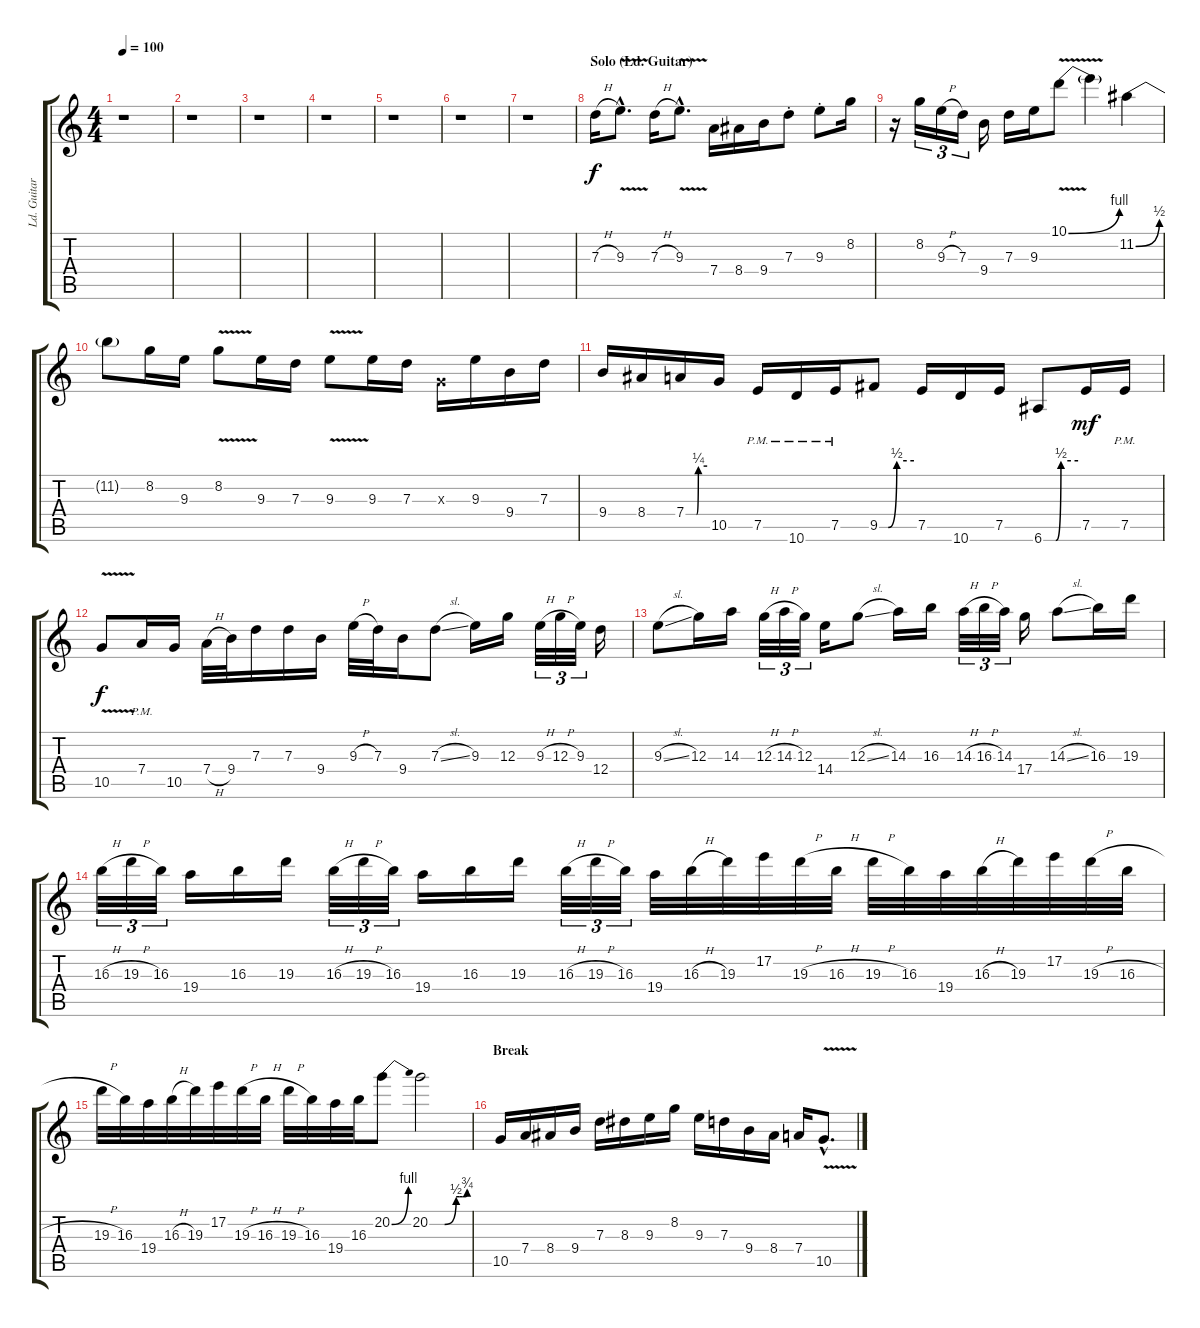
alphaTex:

\track ("Ld. Guitar" "Ld. Guitar") {instrument distortionguitar}
\staff {score tabs}
\tuning (E4 B3 G3 D3 A2 E2) {hide}
\ts (4 4)
\tempo 100
\clef g2
\ks c
r.1{dy f} |
r.1 |
r.1 |
r.1 |
r.1 |
r.1 |
r.1 |
\section ("" "Solo (Ld. Guitar)")
7.3{h}.16 9.3{v hac}.8{d} 7.3{h}.16 9.3{v hac}.8{d} 7.4.16 8.4.16 9.4.16 7.3{st}.8 9.3{st}.8 8.2.16 |
r.16 8.2.16{tu (3 2)} 9.3{h}.16{tu (3 2)} 7.3.16{tu (3 2)} 9.4.16 7.3.16 9.3.16 10.1{be (bend 0 0 60 4) v}.8 10.1{t}.4 11.2{be (bend 0 0 60 2)}.4 |
11.2{t}.8 8.2.16 9.3.16 8.2{v}.8 9.3.16 7.3.16 9.3{v}.8 9.3.16 7.3.16 0.3{x}.16 9.3.16 9.4.16 7.3.16 |
9.4.16 8.4.16 7.4{be (custom 0 0 30 0 35 1 60 1)}.16 10.5.16 7.5{pm}.16 10.6{pm}.16 7.5{pm}.16 9.5{be (custom 0 0 15 0 30 2 60 2)}.8 7.5.16 10.6.16 7.5.16 6.6{be (custom 0 0 21 0 30 2 60 2)}.8 7.5.16{dy mf} 7.5{pm}.16 |
10.5{v}.8{dy f} 7.4{pm}.16 10.5.16 7.4{h}.32 9.4.32 7.3.16 7.3.16 9.4.16 9.3{h}.32 7.3.32 9.4.16 7.3{sl}.8 9.3.16 12.3.16 9.3{h}.32{tu (3 2)} 12.3{h}.32{tu (3 2)} 9.3.32{tu (3 2)} 12.4.16 |
9.3{sl}.8 12.3.16 14.3.16 12.3{h}.32{tu (3 2)} 14.3{h}.32{tu (3 2)} 12.3.32{tu (3 2)} 14.4.16 12.3{sl}.8 14.3.16 16.3.16 14.3{h}.32{tu (3 2)} 16.3{h}.32{tu (3 2)} 14.3.32{tu (3 2)} 17.4.16 14.3{sl}.8 16.3.16 19.3.16 |
16.3{h}.32{tu (3 2)} 19.3{h}.32{tu (3 2)} 16.3.32{tu (3 2)} 19.4.16 16.3.16 19.3.16 16.3{h}.32{tu (3 2)} 19.3{h}.32{tu (3 2)} 16.3.32{tu (3 2)} 19.4.16 16.3.16 19.3.16 16.3{h}.32{tu (3 2)} 19.3{h}.32{tu (3 2)} 16.3.32{tu (3 2)} 19.4.32 16.3{h}.32 19.3.32 17.2.32 19.3{h}.32 16.3{h}.32 19.3{h}.32 16.3.32 19.4.32 16.3{h}.32 19.3.32 17.2.32 19.3{h}.32 16.3{h}.32 |
19.3{h}.32 16.3.32 19.4.32 16.3{h}.32 19.3.32 17.2.32 19.3{h}.32 16.3{h}.32 19.3{h}.32 16.3.32 19.4.32 16.3.32 20.2{be (bend 0 0 60 4)}.8 20.2{be (custom 0 0 23 0 41 2 46 2 51 2 55 2 58 3 60 3)}.2 |
\section ("" "Break")
10.5.16 7.4.16 8.4.16 9.4.16 7.3.16 8.3.16 9.3.16 8.2.16 9.3.16 7.3.16 9.4.16 8.4.16 7.4.16 10.5{v hac}.8{d}
